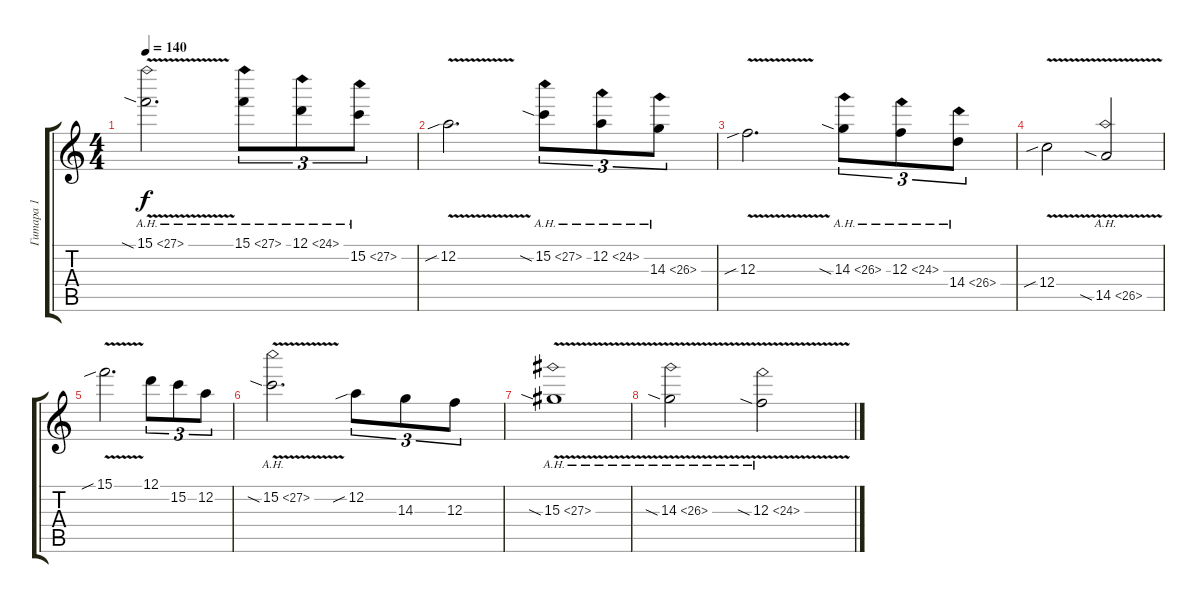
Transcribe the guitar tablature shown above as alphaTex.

\track ("Гитара 1" "Гитара 1") {instrument overdrivenguitar}
\staff {score tabs}
\tuning (D4 A3 F3 C3 G2 D2) {hide}
\ts (4 4)
\tempo 140
\clef g2
\ks c
15.1{ah 12 v sia}.2{d dy f} 15.1{ah 12}.8{tu (3 2)} 12.1{ah 12}.8{tu (3 2)} 15.2{ah 12}.8{tu (3 2)} |
12.2{v sib}.2{d} 15.2{ah 12 sia}.8{tu (3 2)} 12.2{ah 12}.8{tu (3 2)} 14.3{ah 12}.8{tu (3 2)} |
12.3{v sib}.2{d} 14.3{ah 12 sia}.8{tu (3 2)} 12.3{ah 12}.8{tu (3 2)} 14.4{ah 12}.8{tu (3 2)} |
12.4{v sib}.2 14.5{ah 12 v sia}.2 |
15.1{v sib}.2{d} 12.1.8{tu (3 2)} 15.2.8{tu (3 2)} 12.2.8{tu (3 2)} |
15.2{ah 12 v sia}.2{d} 12.2{sib}.8{tu (3 2)} 14.3.8{tu (3 2)} 12.3.8{tu (3 2)} |
15.3{ah 12 v sia}.1 |
14.3{ah 12 v sia}.2 12.3{ah 12 v sia}.2
